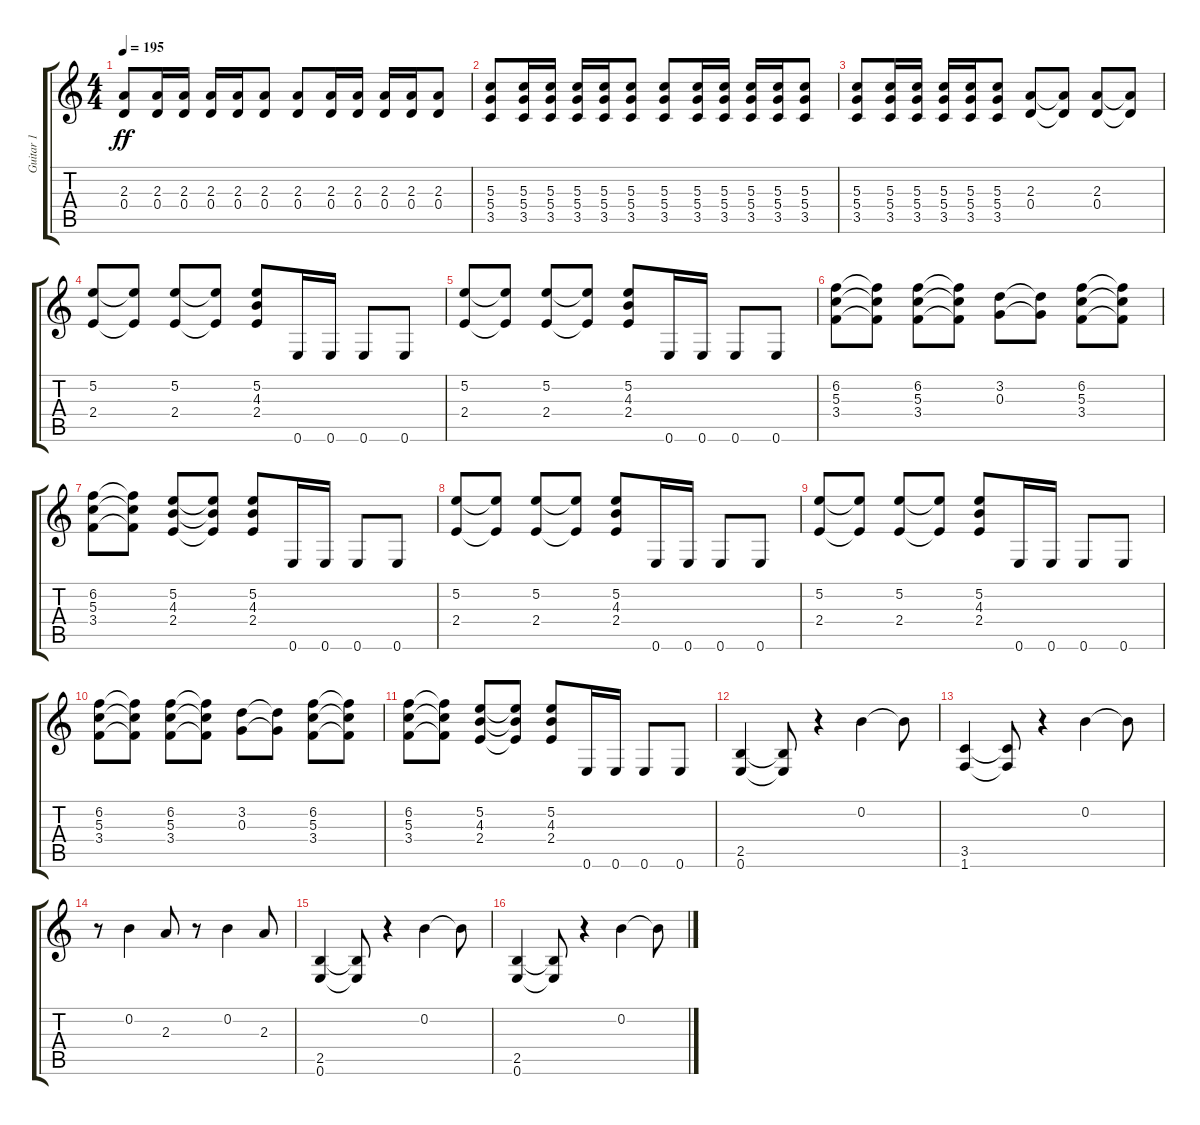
\track ("Guitar 1" "Guitar 1") {instrument distortionguitar}
\staff {score tabs}
\tuning (E4 B3 G3 D3 A2 E2) {hide}
\ts (4 4)
\tempo 195
\clef g2
\ks c
(2.3 0.4).8{dy ff} (2.3 0.4).16 (2.3 0.4).16 (2.3 0.4).16 (2.3 0.4).16 (2.3 0.4).8 (2.3 0.4).8 (2.3 0.4).16 (2.3 0.4).16 (2.3 0.4).16 (2.3 0.4).16 (2.3 0.4).8 |
(5.3 5.4 3.5).8 (5.3 5.4 3.5).16 (5.3 5.4 3.5).16 (5.3 5.4 3.5).16 (5.3 5.4 3.5).16 (5.3 5.4 3.5).8 (5.3 5.4 3.5).8 (5.3 5.4 3.5).16 (5.3 5.4 3.5).16 (5.3 5.4 3.5).16 (5.3 5.4 3.5).16 (5.3 5.4 3.5).8 |
(5.3 5.4 3.5).8 (5.3 5.4 3.5).16 (5.3 5.4 3.5).16 (5.3 5.4 3.5).16 (5.3 5.4 3.5).16 (5.3 5.4 3.5).8 (2.3 0.4).8 (2.3{t} 0.4{t}).8 (2.3 0.4).8 (2.3{t} 0.4{t}).8 |
(5.2 2.4).8 (5.2{t} 2.4{t}).8 (5.2 2.4).8 (5.2{t} 2.4{t}).8 (5.2 4.3 2.4).8 0.6.16 0.6.16 0.6.8 0.6.8 |
(5.2 2.4).8 (5.2{t} 2.4{t}).8 (5.2 2.4).8 (5.2{t} 2.4{t}).8 (5.2 4.3 2.4).8 0.6.16 0.6.16 0.6.8 0.6.8 |
(6.2 5.3 3.4).8 (6.2{t} 5.3{t} 3.4{t}).8 (6.2 5.3 3.4).8 (6.2{t} 5.3{t} 3.4{t}).8 (3.2 0.3).8 (3.2{t} 0.3{t}).8 (6.2 5.3 3.4).8 (6.2{t} 5.3{t} 3.4{t}).8 |
(6.2 5.3 3.4).8 (6.2{t} 5.3{t} 3.4{t}).8 (5.2 4.3 2.4).8 (5.2{t} 4.3{t} 2.4{t}).8 (5.2 4.3 2.4).8 0.6.16 0.6.16 0.6.8 0.6.8 |
(5.2 2.4).8 (5.2{t} 2.4{t}).8 (5.2 2.4).8 (5.2{t} 2.4{t}).8 (5.2 4.3 2.4).8 0.6.16 0.6.16 0.6.8 0.6.8 |
(5.2 2.4).8 (5.2{t} 2.4{t}).8 (5.2 2.4).8 (5.2{t} 2.4{t}).8 (5.2 4.3 2.4).8 0.6.16 0.6.16 0.6.8 0.6.8 |
(6.2 5.3 3.4).8 (6.2{t} 5.3{t} 3.4{t}).8 (6.2 5.3 3.4).8 (6.2{t} 5.3{t} 3.4{t}).8 (3.2 0.3).8 (3.2{t} 0.3{t}).8 (6.2 5.3 3.4).8 (6.2{t} 5.3{t} 3.4{t}).8 |
(6.2 5.3 3.4).8 (6.2{t} 5.3{t} 3.4{t}).8 (5.2 4.3 2.4).8 (5.2{t} 4.3{t} 2.4{t}).8 (5.2 4.3 2.4).8 0.6.16 0.6.16 0.6.8 0.6.8 |
(2.5 0.6).4 (2.5{t} 0.6{t}).8 r.4 0.2.4 0.2{t}.8 |
(3.5 1.6).4 (3.5{t} 1.6{t}).8 r.4 0.2.4 0.2{t}.8 |
r.8 0.2.4 2.3.8 r.8 0.2.4 2.3.8 |
(2.5 0.6).4 (2.5{t} 0.6{t}).8 r.4 0.2.4 0.2{t}.8 |
(2.5 0.6).4 (2.5{t} 0.6{t}).8 r.4 0.2.4 0.2{t}.8
